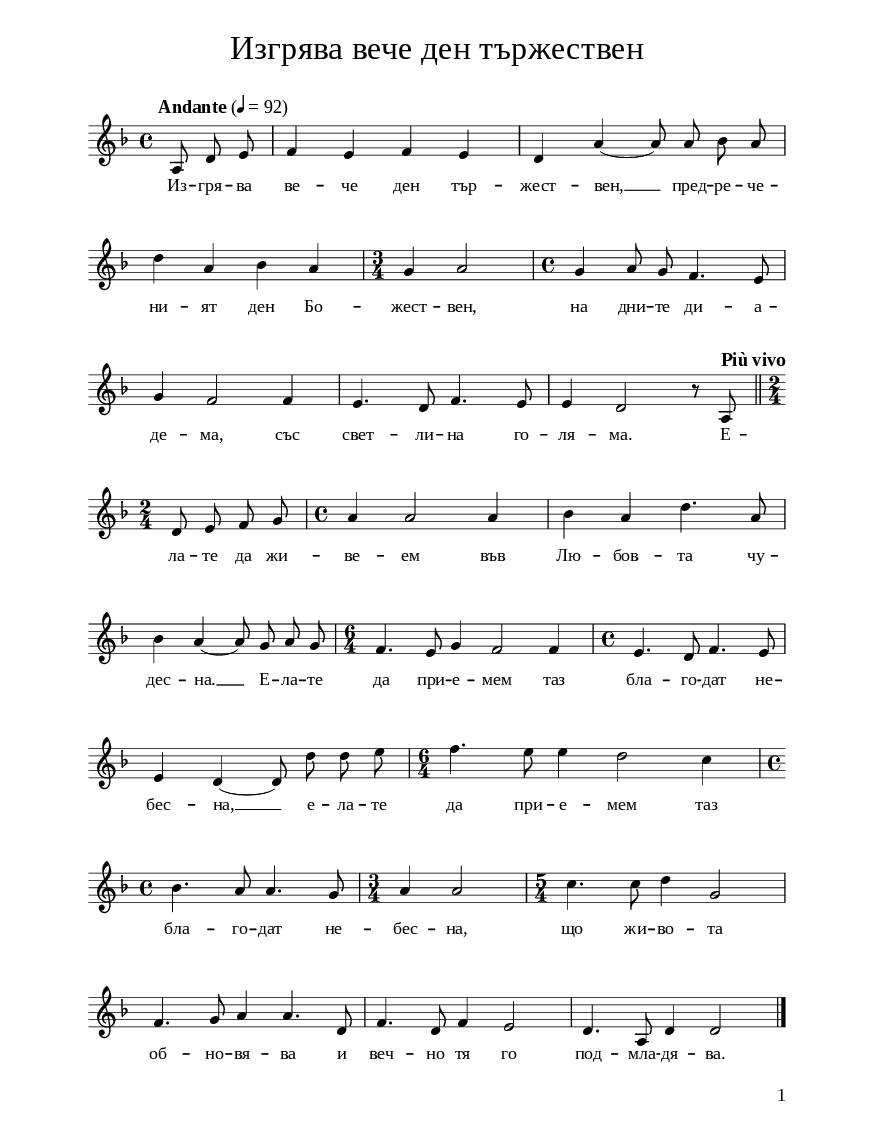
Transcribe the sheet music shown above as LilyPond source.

\version "2.24.2"

% include paper part and global functions
\include "include/globals.ily"


"rightBraces022" = \markup {
  \column {
    % repeat braces
    \translate #'(0 . -20.1 )
    \right-brace #18



  }
  \column {
    % repeat numbers
    \translate #'(0 . -20.7 )
    2
  }
}

\bookpart {
  \label #'ref022
  \tocItem \markup "Изгрява вече ден тържествен"
  \include "include/bookpart-paper.ily"
  \score {
    \include "include/score-layout.ily"

    \new Voice \absolute {
      \clef treble
      \key d \minor
      \time 4/4
      \tempoFunc "Andante" 4 "92"
      \autoBeamOff

      \partial 4.

      a8 d'8 e'8 |f'4 e'4 f'4 e'4 |d'4 a'4 ~ a'8 a'8 bes'8 a'8 \break |
      d''4 a'4 bes'4 a'4 |\time 3/4  g'4 a'2 | \time 4/4  g'4 a'8 g'8 f'4. e'8 \break
      g'4 f'2 f'4 |  e'4. d'8 f'4. e'8 | e'4 d'2 r8 \tempo "Più vivo" a8 | \bar "||" \time 2/4 \break
      d'8 e'8 f'8 g'8 | \time 4/4  a'4 a'2 a'4 | bes'4 a'4 d''4. a'8 \break |
      bes'4 a'4 ~ a'8 g'8 a'8 g'8 |  \time 6/4  f'4. e'8 g'4 f'2 f'4 | \time 4/4  e'4. d'8 f'4. e'8 \break |
      e'4 d'4 ~ d'8 d''8 d''8 e''8 | \time 6/4  f''4. e''8 e''4 d''2 c''4 \break
      \time 4/4  bes'4. a'8 a'4. g'8 |  \time 3/4  a'4 a'2 | \time 5/4  c''4. c''8 d''4 g'2 \break |
      f'4. g'8 a'4 a'4. d'8 | f'4. d'8 f'4 e'2 | d'4. a8 d'4 d'2 \bar "|." \pageBreak
    }
    \addlyrics {
      Из -- гря -- ва ве -- че ден тър -- жест -- вен, __ пред -- ре -- че
      -- ни -- ят ден Бо -- жест -- вен, на дни --
      те ди -- а -- де -- ма, със свет -- ли -- на го
      -- ля -- ма. Е -- ла -- те да жи -- ве -- ем във
      Лю -- бов -- та чу -- дес -- на. __ Е -- ла -- те
      да при -- е -- мем таз бла -- го -- дат не --
      бес -- на, __ е -- ла -- те да при -- е -- мем таз
      бла -- го -- дат не -- бес -- на, що жи -- во --
      та об -- но -- вя -- ва и веч -- но тя го под
      -- мла -- дя -- ва.
    }
    \header {
      title = \titleFunc "Изгрява вече ден тържествен" "Izgrjava veče den tăržestven"
    }

    \midi{}

  } % score

  \pageBreak

  \markup \fontsize #bgCoupletFontSize {
    \hspace #15
    \override #`(baseline-skip . ,bgCoupletBaselineSkip)
    \column {

      \line { 2. И носи Радост за душата, }
      \line {   "   " и прогласява Свободата,}
      \line {   "   " и Мир с Любов пресвята}
      \line {   "   " за всички на Земята. }


      \line { " " }
      \line { "   " \italic {Припев: } }

      \line {   "   "  Елате да живеем }

      \line {   "   " във Любовта чудесна. }

      \line {   "   " Елате да приемем }

      \line {   "   " таз благодат небесна, }

      \line {   "   " що живота обновява }

      \line {   "   " и вечно тя го подмладява. }

      \line { " " }
      \line {  3.  О, ден прекрасен, вечно благо, }
      \line {   "   " кому за тебе не е драго? }
      \line {   "   " За всичките години}
      \line {   "   " по-скоро обнови ни! }

      \line { " " }
      \line { "   " \italic {Припев ... } }
    }
     \"rightBraces022"
  } % markup

} % bookpart
